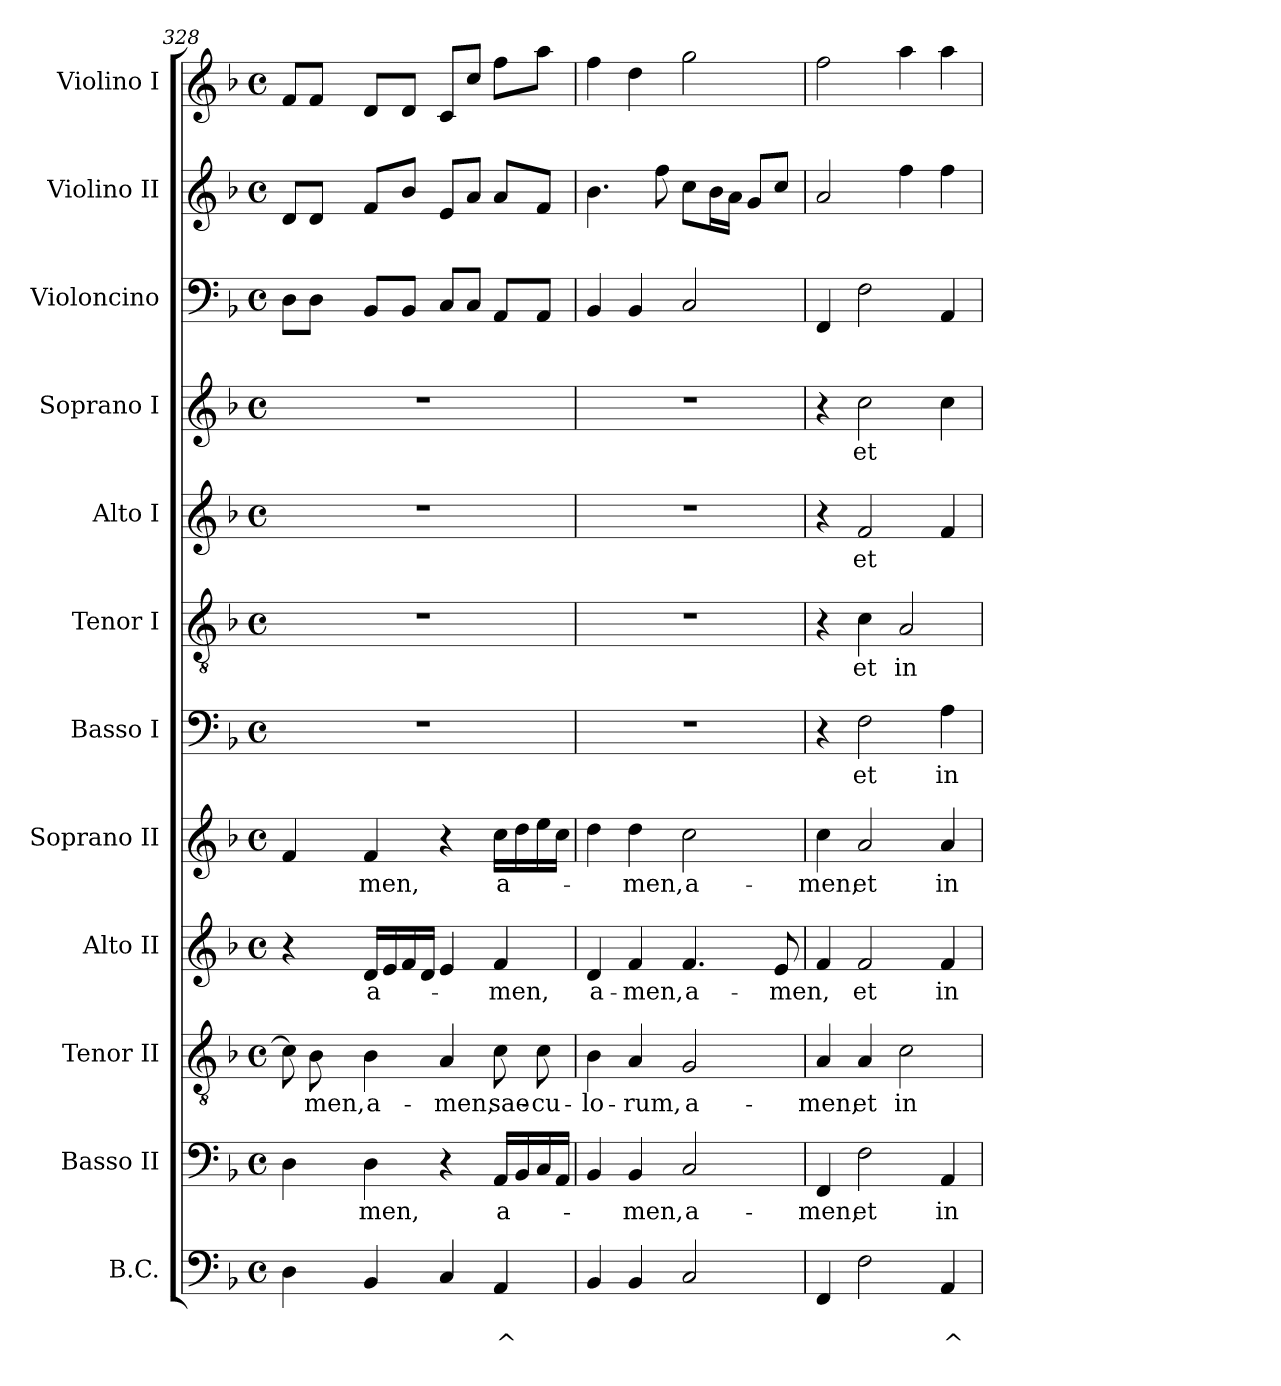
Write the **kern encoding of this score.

**kern	**text	**text	**kern	**text	**kern	**text	**kern	**text	**kern	**text	**kern	**text	**kern	**text	**kern	**text	**kern	**text	**kern	**kern	**kern
*part12	*part12	*part12	*part11	*part11	*part10	*part10	*part9	*part9	*part8	*part8	*part7	*part7	*part6	*part6	*part5	*part5	*part4	*part4	*part3	*part2	*part1
*staff12	*staff12	*staff12	*staff11	*staff11	*staff10	*staff10	*staff9	*staff9	*staff8	*staff8	*staff7	*staff7	*staff6	*staff6	*staff5	*staff5	*staff4	*staff4	*staff3	*staff2	*staff1
*I"B.C.	*	*	*I"Basso II	*	*I"Tenor II	*	*I"Alto II	*	*I"Soprano II	*	*I"Basso I	*	*I"Tenor I	*	*I"Alto I	*	*I"Soprano I	*	*I"Violoncino	*I"Violino II	*I"Violino I
*I'BC	*	*	*I'B 2	*	*I'T 2	*	*I'A 2	*	*I'S 2	*	*I'B 1	*	*I'T 1	*	*I'A 1	*	*I'S 1	*	*I'Vc.	*I'Vln. II	*I'Vln. I
!!LO:PB:g=z
*clefF4	*	*	*clefF4	*	*clefGv2	*	*clefG2	*	*clefG2	*	*clefF4	*	*clefGv2	*	*clefG2	*	*clefG2	*	*clefF4	*clefG2	*clefG2
*k[b-]	*	*	*k[b-]	*	*k[b-]	*	*k[b-]	*	*k[b-]	*	*k[b-]	*	*k[b-]	*	*k[b-]	*	*k[b-]	*	*k[b-]	*k[b-]	*k[b-]
*F:	*	*	*F:	*	*F:	*	*F:	*	*F:	*	*F:	*	*F:	*	*F:	*	*F:	*	*F:	*F:	*F:
*M4/4	*	*	*M4/4	*	*M4/4	*	*M4/4	*	*M4/4	*	*M4/4	*	*M4/4	*	*M4/4	*	*M4/4	*	*M4/4	*M4/4	*M4/4
*met(c)	*	*	*met(c)	*	*met(c)	*	*met(c)	*	*met(c)	*	*met(c)	*	*met(c)	*	*met(c)	*	*met(c)	*	*met(c)	*met(c)	*met(c)
=328	=328	=328	=328	=328	=328	=328	=328	=328	=328	=328	=328	=328	=328	=328	=328	=328	=328	=328	=328	=328	=328
4D\	.	.	4D\	.	8c\]	.	4r	.	4f/	.	1r	.	1r	.	1r	.	1r	.	8D\L	8d/L	8f/L
!	!	!	!	!	!	!LO:LY:b	!	!	!	!	!	!	!	!	!	!	!	!	!	!	!
.	.	.	.	.	8B-\	-men,	.	.	.	.	.	.	.	.	.	.	.	.	8D\J	8d/J	8f/J
!	!	!	!	!LO:LY:b	!	!	!	!	!	!	!	!	!	!	!	!	!	!	!	!	!
!	!	!	!	!	!	!LO:LY:b	!	!	!	!	!	!	!	!	!	!	!	!	!	!	!
!	!	!	!	!	!	!	!	!LO:LY:b	!	!	!	!	!	!	!	!	!	!	!	!	!
!	!	!	!	!	!	!	!	!	!	!LO:LY:b	!	!	!	!	!	!	!	!	!	!	!
4BB-/	.	.	4D\	-men,	4B-\	a-	16d/LL	a-	4f/	-men,	.	.	.	.	.	.	.	.	8BB-/L	8f/L	8d/L
.	.	.	.	.	.	.	16e/	.	.	.	.	.	.	.	.	.	.	.	.	.	.
.	.	.	.	.	.	.	16f/	.	.	.	.	.	.	.	.	.	.	.	8BB-/J	8b-/J	8d/J
.	.	.	.	.	.	.	16d/JJ	.	.	.	.	.	.	.	.	.	.	.	.	.	.
!	!	!	!	!	!	!LO:LY:b	!	!	!	!	!	!	!	!	!	!	!	!	!	!	!
4C/	.	.	4r	.	4A/	-men,	4e/	.	4r	.	.	.	.	.	.	.	.	.	8C/L	8e/L	8c/L
.	.	.	.	.	.	.	.	.	.	.	.	.	.	.	.	.	.	.	8C/J	8a/J	8cc/J
!	!	!LO:LY:b	!	!	!	!	!	!	!	!	!	!	!	!	!	!	!	!	!	!	!
!	!	!	!	!LO:LY:b	!	!	!	!	!	!	!	!	!	!	!	!	!	!	!	!	!
!	!	!	!	!	!	!LO:LY:b	!	!	!	!	!	!	!	!	!	!	!	!	!	!	!
!	!	!	!	!	!	!	!	!LO:LY:b	!	!	!	!	!	!	!	!	!	!	!	!	!
!	!	!	!	!	!	!	!	!	!	!LO:LY:b	!	!	!	!	!	!	!	!	!	!	!
4AA/	.	^	16AA/LL	a-	8c\	sae-	4f/	-men,	16cc\LL	a-	.	.	.	.	.	.	.	.	8AA/L	8a/L	8ff\L
.	.	.	16BB-/	.	.	.	.	.	16dd\	.	.	.	.	.	.	.	.	.	.	.	.
!	!	!	!	!	!	!LO:LY:b	!	!	!	!	!	!	!	!	!	!	!	!	!	!	!
.	.	.	16C/	.	8c\	-cu-	.	.	16ee\	.	.	.	.	.	.	.	.	.	8AA/J	8f/J	8aa\J
.	.	.	16AA/JJ	.	.	.	.	.	16cc\JJ	.	.	.	.	.	.	.	.	.	.	.	.
=329	=329	=329	=329	=329	=329	=329	=329	=329	=329	=329	=329	=329	=329	=329	=329	=329	=329	=329	=329	=329	=329
!	!	!	!	!	!	!LO:LY:b	!	!	!	!	!	!	!	!	!	!	!	!	!	!	!
!	!	!	!	!	!	!	!	!LO:LY:b	!	!	!	!	!	!	!	!	!	!	!	!	!
4BB-/	.	.	4BB-/	.	4B-\	-lo-	4d/	a-	4dd\	.	1r	.	1r	.	1r	.	1r	.	4BB-/	4.b-\	4ff\
!	!	!	!	!LO:LY:b	!	!	!	!	!	!	!	!	!	!	!	!	!	!	!	!	!
!	!	!	!	!	!	!LO:LY:b	!	!	!	!	!	!	!	!	!	!	!	!	!	!	!
!	!	!	!	!	!	!	!	!LO:LY:b	!	!	!	!	!	!	!	!	!	!	!	!	!
!	!	!	!	!	!	!	!	!	!	!LO:LY:b	!	!	!	!	!	!	!	!	!	!	!
4BB-/	.	.	4BB-/	-men,	4A/	-rum,	4f/	-men,	4dd\	-men,	.	.	.	.	.	.	.	.	4BB-/	.	4dd\
.	.	.	.	.	.	.	.	.	.	.	.	.	.	.	.	.	.	.	.	8ff\	.
!	!	!	!	!LO:LY:b	!	!	!	!	!	!	!	!	!	!	!	!	!	!	!	!	!
!	!	!	!	!	!	!LO:LY:b	!	!	!	!	!	!	!	!	!	!	!	!	!	!	!
!	!	!	!	!	!	!	!	!LO:LY:b	!	!	!	!	!	!	!	!	!	!	!	!	!
!	!	!	!	!	!	!	!	!	!	!LO:LY:b	!	!	!	!	!	!	!	!	!	!	!
2C/	.	.	2C/	a-	2G/	a-	4.f/	a-	2cc\	a-	.	.	.	.	.	.	.	.	2C/	8cc\L	2gg\
.	.	.	.	.	.	.	.	.	.	.	.	.	.	.	.	.	.	.	.	16b-\L	.
.	.	.	.	.	.	.	.	.	.	.	.	.	.	.	.	.	.	.	.	16a\JJ	.
.	.	.	.	.	.	.	.	.	.	.	.	.	.	.	.	.	.	.	.	8g/L	.
!	!	!	!	!	!	!	!	!LO:LY:b	!	!	!	!	!	!	!	!	!	!	!	!	!
.	.	.	.	.	.	.	8e/	-men,	.	.	.	.	.	.	.	.	.	.	.	8cc/J	.
=330	=330	=330	=330	=330	=330	=330	=330	=330	=330	=330	=330	=330	=330	=330	=330	=330	=330	=330	=330	=330	=330
!	!	!	!	!LO:LY:b	!	!	!	!	!	!	!	!	!	!	!	!	!	!	!	!	!
!	!	!	!	!	!	!LO:LY:b	!	!	!	!	!	!	!	!	!	!	!	!	!	!	!
!	!	!	!	!	!	!	!	!	!	!LO:LY:b	!	!	!	!	!	!	!	!	!	!	!
4FF/	.	.	4FF/	-men,	4A/	-men,	4f/	.	4cc\	-men,	4r	.	4r	.	4r	.	4r	.	4FF/	2a/	2ff\
!	!	!	!	!LO:LY:b	!	!	!	!	!	!	!	!	!	!	!	!	!	!	!	!	!
!	!	!	!	!	!	!LO:LY:b	!	!	!	!	!	!	!	!	!	!	!	!	!	!	!
!	!	!	!	!	!	!	!	!LO:LY:b	!	!	!	!	!	!	!	!	!	!	!	!	!
!	!	!	!	!	!	!	!	!	!	!LO:LY:b	!	!	!	!	!	!	!	!	!	!	!
!	!	!	!	!	!	!	!	!	!	!	!	!LO:LY:b	!	!	!	!	!	!	!	!	!
!	!	!	!	!	!	!	!	!	!	!	!	!	!	!LO:LY:b	!	!	!	!	!	!	!
!	!	!	!	!	!	!	!	!	!	!	!	!	!	!	!	!LO:LY:b	!	!	!	!	!
!	!	!	!	!	!	!	!	!	!	!	!	!	!	!	!	!	!	!LO:LY:b	!	!	!
2F\	.	.	2F\	et	4A/	et	2f/	et	2a/	et	2F\	et	4c\	et	2f/	et	2cc\	et	2F\	.	.
!	!	!	!	!	!	!LO:LY:b	!	!	!	!	!	!	!	!	!	!	!	!	!	!	!
!	!	!	!	!	!	!	!	!	!	!	!	!	!	!LO:LY:b	!	!	!	!	!	!	!
.	.	.	.	.	2c\	in	.	.	.	.	.	.	2A/	in	.	.	.	.	.	4ff\	4aa\
!	!	!LO:LY:b	!	!	!	!	!	!	!	!	!	!	!	!	!	!	!	!	!	!	!
!	!	!	!	!LO:LY:b	!	!	!	!	!	!	!	!	!	!	!	!	!	!	!	!	!
!	!	!	!	!	!	!	!	!LO:LY:b	!	!	!	!	!	!	!	!	!	!	!	!	!
!	!	!	!	!	!	!	!	!	!	!LO:LY:b	!	!	!	!	!	!	!	!	!	!	!
!	!	!	!	!	!	!	!	!	!	!	!	!LO:LY:b	!	!	!	!	!	!	!	!	!
4AA/	.	^	4AA/	in	.	.	4f/	in	4a/	in	4A\	in	.	.	4f/	.	4cc\	.	4AA/	4ff\	4aa\
=	=	=	=	=	=	=	=	=	=	=	=	=	=	=	=	=	=	=	=	=	=
*-	*-	*-	*-	*-	*-	*-	*-	*-	*-	*-	*-	*-	*-	*-	*-	*-	*-	*-	*-	*-	*-
